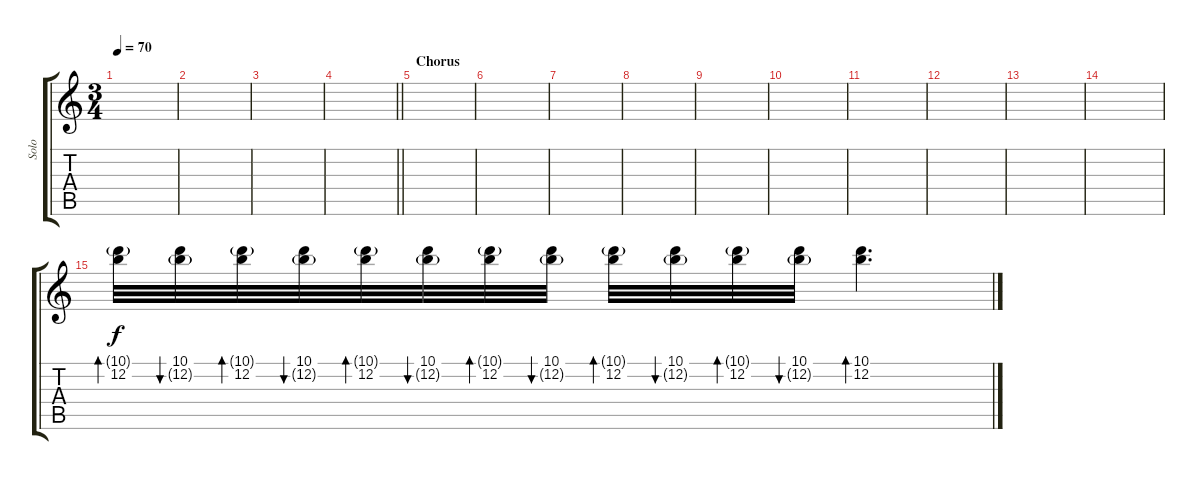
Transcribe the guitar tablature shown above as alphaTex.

\track ("Solo" "Solo") {instrument acousticguitarsteel}
\staff {score tabs}
\tuning (E4 B3 G3 D3 A2 E2) {hide}
\ts (3 4)
\tempo 70
\clef g2
\ks c
|
|
|
\barLineRight lightlight
|
\section ("" "Chorus")
|
|
|
|
|
|
|
|
|
|
(10.1{g} 12.2).32{bd 60} (10.1 12.2{g}).32{bu 60} (10.1{g} 12.2).32{bd 60} (10.1 12.2{g}).32{bu 60} (10.1{g} 12.2).32{bd 60} (10.1 12.2{g}).32{bu 60} (10.1{g} 12.2).32{bd 60} (10.1 12.2{g}).32{bu 60} (10.1{g} 12.2).32{bd 60} (10.1 12.2{g}).32{bu 60} (10.1{g} 12.2).32{bd 60} (10.1 12.2{g}).32{bu 60} (10.1 12.2).4{d bd 60 dy f}
